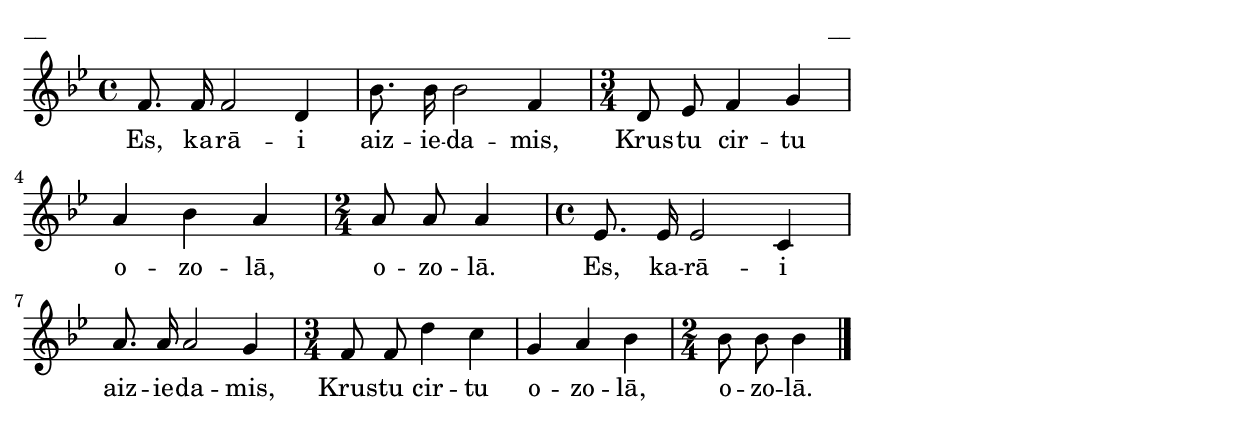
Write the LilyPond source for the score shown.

\version "2.13.16"
%\header {
%    title = "Es, karā aiziedams"
%}
\paper {
line-width = 14\cm
left-margin = 0.4\cm
between-system-padding = 0.1\cm
between-system-space = 0.1\cm
}
\layout {
indent = #0
ragged-last = ##f
}


voiceA = \relative c'' {
\clef "treble"
\key bes \major
\time 4/4
f,8. f16 f2 d4 |
bes'8. bes16 bes2 f4 
\time 3/4
d8 ees f4 g |
a4 bes a 
\time 2/4
a8 a a4 
\time 4/4
ees8. ees16 ees2 c4 |
a'8. a16 a2 g4
\time 3/4
f8 f d'4 c |
g4 a bes 
\time 2/4
bes8 bes bes4
\bar "|."
} 

lyricA = \lyricmode {
Es, ka -- rā -- i aiz -- ie -- da -- mis, Krus -- tu cir -- tu o -- zo -- lā, o -- zo -- lā.
Es, ka -- rā -- i aiz -- ie -- da -- mis, Krus -- tu cir -- tu o -- zo -- lā, o -- zo -- lā.
}

fullScore = <<
\new Staff {
<<
\new Voice = "voiceA" { \oneVoice \autoBeamOff \voiceA }
\lyricsto "voiceA" \new Lyrics \lyricA
>>
}
>>

\score {
\fullScore
\header { piece = "__" opus = "__" }
}
\markup { \with-color #(x11-color 'white) \sans \smaller "__" }
\score {
\unfoldRepeats
\fullScore
\midi {
\context { \Staff \remove "Staff_performer" }
\context { \Voice \consists "Staff_performer" }
}
}



